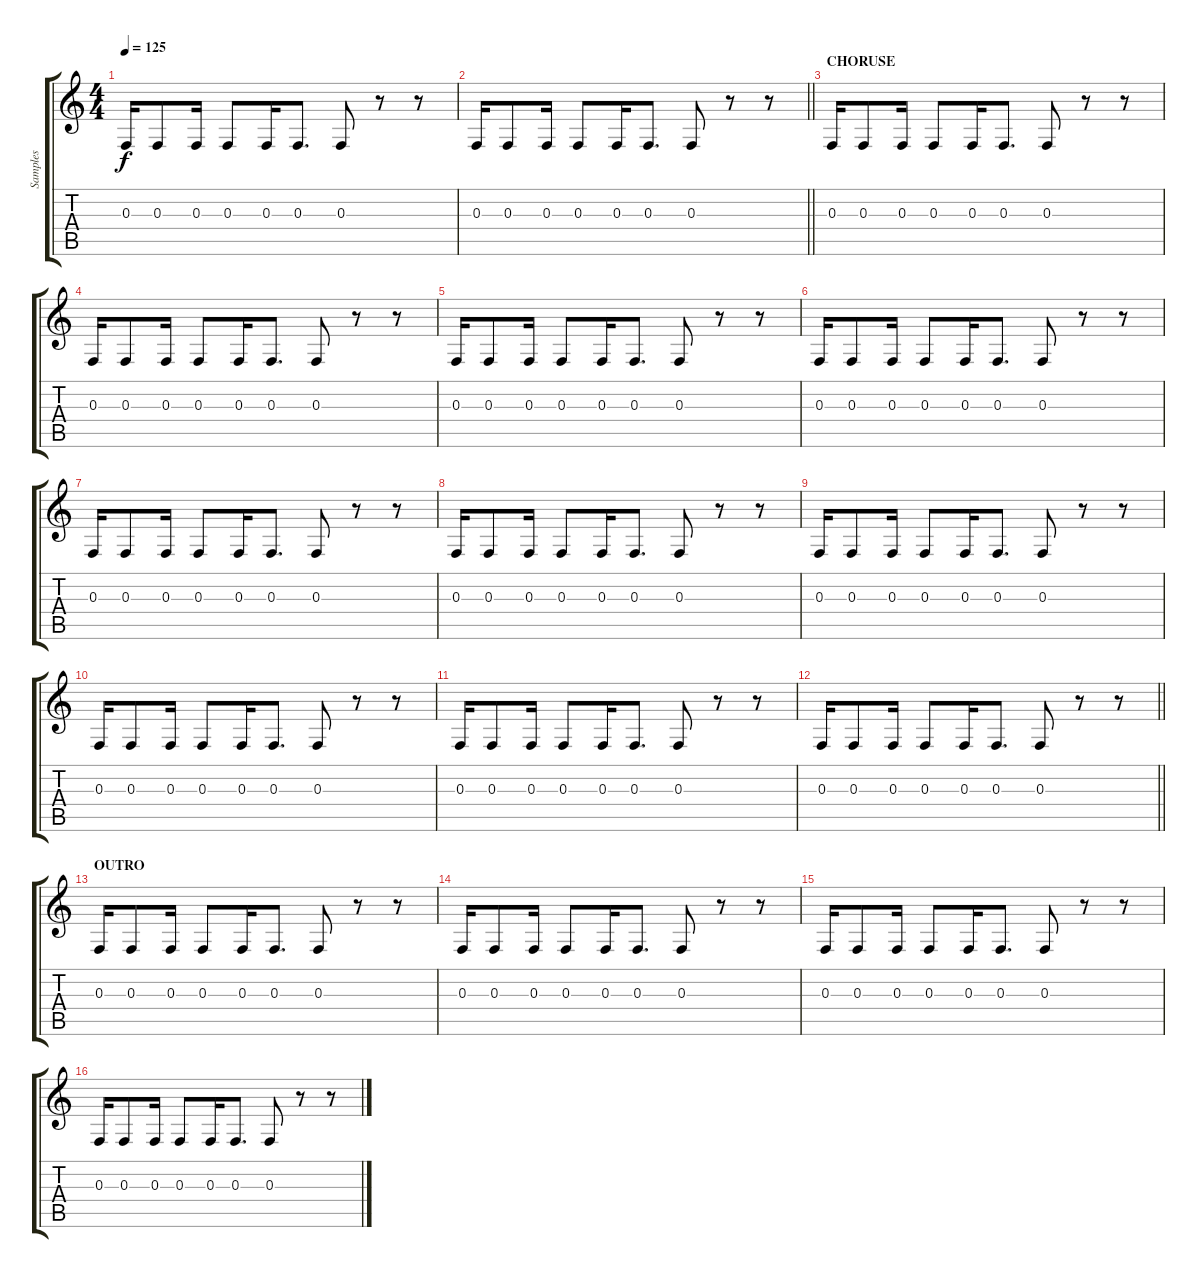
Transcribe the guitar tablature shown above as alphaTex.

\track ("Samples" "Samples") {instrument blownbottle}
\staff {score tabs}
\tuning (D4 A3 F3 C3 G2 C2) {hide}
\ts (4 4)
\tempo 125
\clef g2
\ks c
0.3.16{dy f} 0.3.8 0.3.16 0.3.8 0.3.16 0.3.8{d} 0.3.8 r.8 r.8 |
\barLineRight lightlight
0.3.16 0.3.8 0.3.16 0.3.8 0.3.16 0.3.8{d} 0.3.8 r.8 r.8 |
\section ("" "CHORUSE")
0.3.16 0.3.8 0.3.16 0.3.8 0.3.16 0.3.8{d} 0.3.8 r.8 r.8 |
0.3.16 0.3.8 0.3.16 0.3.8 0.3.16 0.3.8{d} 0.3.8 r.8 r.8 |
0.3.16 0.3.8 0.3.16 0.3.8 0.3.16 0.3.8{d} 0.3.8 r.8 r.8 |
0.3.16 0.3.8 0.3.16 0.3.8 0.3.16 0.3.8{d} 0.3.8 r.8 r.8 |
0.3.16 0.3.8 0.3.16 0.3.8 0.3.16 0.3.8{d} 0.3.8 r.8 r.8 |
0.3.16 0.3.8 0.3.16 0.3.8 0.3.16 0.3.8{d} 0.3.8 r.8 r.8 |
0.3.16 0.3.8 0.3.16 0.3.8 0.3.16 0.3.8{d} 0.3.8 r.8 r.8 |
0.3.16 0.3.8 0.3.16 0.3.8 0.3.16 0.3.8{d} 0.3.8 r.8 r.8 |
0.3.16 0.3.8 0.3.16 0.3.8 0.3.16 0.3.8{d} 0.3.8 r.8 r.8 |
\barLineRight lightlight
0.3.16 0.3.8 0.3.16 0.3.8 0.3.16 0.3.8{d} 0.3.8 r.8 r.8 |
\section ("" "OUTRO")
0.3.16 0.3.8 0.3.16 0.3.8 0.3.16 0.3.8{d} 0.3.8 r.8 r.8 |
0.3.16 0.3.8 0.3.16 0.3.8 0.3.16 0.3.8{d} 0.3.8 r.8 r.8 |
0.3.16 0.3.8 0.3.16 0.3.8 0.3.16 0.3.8{d} 0.3.8 r.8 r.8 |
0.3.16 0.3.8 0.3.16 0.3.8 0.3.16 0.3.8{d} 0.3.8 r.8 r.8
